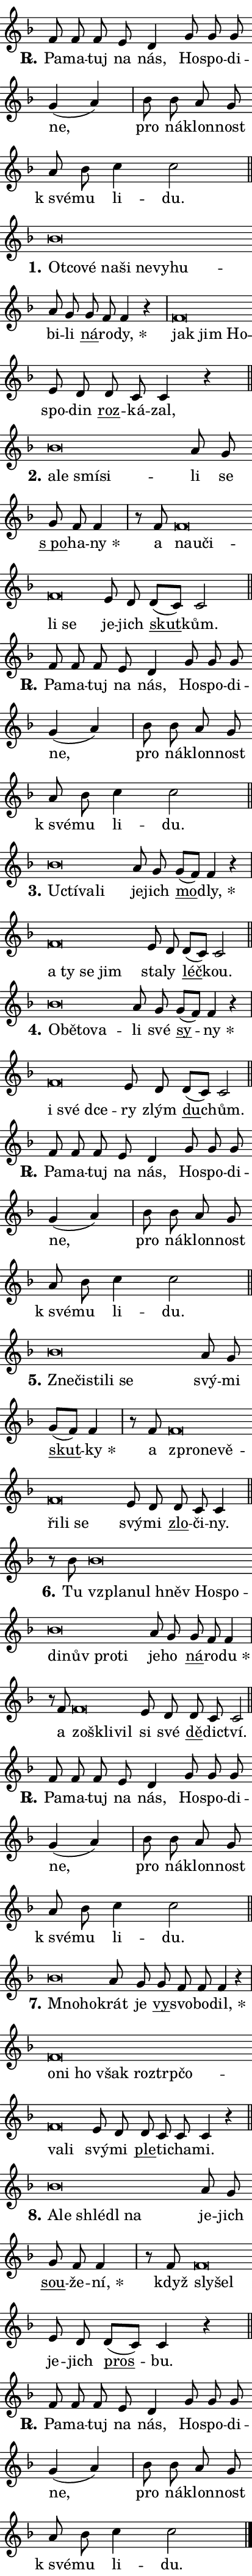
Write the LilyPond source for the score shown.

\version "2.24.0"
\header { tagline = "" }
\paper {
  indent = 0\cm
  top-margin = 0\cm
  right-margin = 0\cm
  bottom-margin = 0\cm
  left-margin = 0\cm
  paper-width = 7\cm
  page-breaking = #ly:one-page-breaking
  system-system-spacing.basic-distance = #11
  score-system-spacing.basic-distance = #11
  ragged-last = ##f
}


%% Author: Thomas Morley
%% https://lists.gnu.org/archive/html/lilypond-user/2020-05/msg00002.html
#(define (line-position grob)
"Returns position of @var[grob} in current system:
   @code{'start}, if at first time-step
   @code{'end}, if at last time-step
   @code{'middle} otherwise
"
  (let* ((col (ly:item-get-column grob))
         (ln (ly:grob-object col 'left-neighbor))
         (rn (ly:grob-object col 'right-neighbor))
         (col-to-check-left (if (ly:grob? ln) ln col))
         (col-to-check-right (if (ly:grob? rn) rn col))
         (break-dir-left
           (and
             (ly:grob-property col-to-check-left 'non-musical #f)
             (ly:item-break-dir col-to-check-left)))
         (break-dir-right
           (and
             (ly:grob-property col-to-check-right 'non-musical #f)
             (ly:item-break-dir col-to-check-right))))
        (cond ((eqv? 1 break-dir-left) 'start)
              ((eqv? -1 break-dir-right) 'end)
              (else 'middle))))

#(define (tranparent-at-line-position vctor)
  (lambda (grob)
  "Relying on @code{line-position} select the relevant enry from @var{vctor}.
Used to determine transparency,"
    (case (line-position grob)
      ((end) (not (vector-ref vctor 0)))
      ((middle) (not (vector-ref vctor 1)))
      ((start) (not (vector-ref vctor 2))))))

noteHeadBreakVisibility =
#(define-music-function (break-visibility)(vector?)
"Makes @code{NoteHead}s transparent relying on @var{break-visibility}"
#{
  \override NoteHead.transparent =
    #(tranparent-at-line-position break-visibility)
#})

#(define delete-ledgers-for-transparent-note-heads
  (lambda (grob)
    "Reads whether a @code{NoteHead} is transparent.
If so this @code{NoteHead} is removed from @code{'note-heads} from
@var{grob}, which is supposed to be @code{LedgerLineSpanner}.
As a result ledgers are not printed for this @code{NoteHead}"
    (let* ((nhds-array (ly:grob-object grob 'note-heads))
           (nhds-list
             (if (ly:grob-array? nhds-array)
                 (ly:grob-array->list nhds-array)
                 '()))
           ;; Relies on the transparent-property being done before
           ;; Staff.LedgerLineSpanner.after-line-breaking is executed.
           ;; This is fragile ...
           (to-keep
             (remove
               (lambda (nhd)
                 (ly:grob-property nhd 'transparent #f))
               nhds-list)))
      ;; TODO find a better method to iterate over grob-arrays, similiar
      ;; to filter/remove etc for lists
      ;; For now rebuilt from scratch
      (set! (ly:grob-object grob 'note-heads)  '())
      (for-each
        (lambda (nhd)
          (ly:pointer-group-interface::add-grob grob 'note-heads nhd))
        to-keep))))

hideNotes = {
  \noteHeadBreakVisibility #begin-of-line-visible
}
unHideNotes = {
  \noteHeadBreakVisibility #all-visible
}

% work-around for resetting accidentals
% https://lilypond.org/doc/v2.23/Documentation/notation/displaying-rhythms#unmetered-music
cadenzaMeasure = {
  \cadenzaOff
  \partial 1024 s1024
  \cadenzaOn
}

#(define-markup-command (accent layout props text) (markup?)
  "Underline accented syllable"
  (interpret-markup layout props
    #{\markup \override #'(offset . 4.3) \underline { #text }#}))

responsum = \markup \concat {
  "R" \hspace #-1.05 \path #0.1 #'((moveto 0 0.07) (lineto 0.9 0.8)) \hspace #0.05 "."
}

\layout {
    \context {
        \Staff
        \remove "Time_signature_engraver"
        \override LedgerLineSpanner.after-line-breaking = #delete-ledgers-for-transparent-note-heads
    }
    \context {
        \Voice {
            \override NoteHead.output-attributes = #'((class . "notehead"))
            \override Hairpin.height = #0.55
        }
    }
    \context {
        \Lyrics {
            \override StanzaNumber.output-attributes = #'((class . "stanzanumber"))
            \override LyricSpace.minimum-distance = #0.9
            \override LyricText.font-name = #"TeX Gyre Schola"
            \override LyricText.font-size = 1
            \override StanzaNumber.font-name = #"TeX Gyre Schola Bold"
            \override StanzaNumber.font-size = 1
        }
    }
}

% magnetic-lyrics.ily
%
%   written by
%     Jean Abou Samra <jean@abou-samra.fr>
%     Werner Lemberg <wl@gnu.org>
%
%   adapted by
%     Jiri Hon <jiri.hon@gmail.com>
%
% Version 2022-Apr-15

% https://www.mail-archive.com/lilypond-user@gnu.org/msg149350.html

#(define (Left_hyphen_pointer_engraver context)
   "Collect syllable-hyphen-syllable occurrences in lyrics and store
them in properties.  This engraver only looks to the left.  For
example, if the lyrics input is @code{foo -- bar}, it does the
following.

@itemize @bullet
@item
Set the @code{text} property of the @code{LyricHyphen} grob between
@q{foo} and @q{bar} to @code{foo}.

@item
Set the @code{left-hyphen} property of the @code{LyricText} grob with
text @q{foo} to the @code{LyricHyphen} grob between @q{foo} and
@q{bar}.
@end itemize

Use this auxiliary engraver in combination with the
@code{lyric-@/text::@/apply-@/magnetic-@/offset!} hook."
   (let ((hyphen #f)
         (text #f))
     (make-engraver
      (acknowledgers
       ((lyric-syllable-interface engraver grob source-engraver)
        (set! text grob)))
      (end-acknowledgers
       ((lyric-hyphen-interface engraver grob source-engraver)
        ;(when (not (grob::has-interface grob 'lyric-space-interface))
          (set! hyphen grob)));)
      ((stop-translation-timestep engraver)
       (when (and text hyphen)
         (ly:grob-set-object! text 'left-hyphen hyphen))
       (set! text #f)
       (set! hyphen #f)))))

#(define (lyric-text::apply-magnetic-offset! grob)
   "If the space between two syllables is less than the value in
property @code{LyricText@/.details@/.squash-threshold}, move the right
syllable to the left so that it gets concatenated with the left
syllable.

Use this function as a hook for
@code{LyricText@/.after-@/line-@/breaking} if the
@code{Left_@/hyphen_@/pointer_@/engraver} is active."
   (let ((hyphen (ly:grob-object grob 'left-hyphen #f)))
     (when hyphen
       (let ((left-text (ly:spanner-bound hyphen LEFT)))
         (when (grob::has-interface left-text 'lyric-syllable-interface)
           (let* ((common (ly:grob-common-refpoint grob left-text X))
                  (this-x-ext (ly:grob-extent grob common X))
                  (left-x-ext
                   (begin
                     ;; Trigger magnetism for left-text.
                     (ly:grob-property left-text 'after-line-breaking)
                     (ly:grob-extent left-text common X)))
                  ;; `delta` is the gap width between two syllables.
                  (delta (- (interval-start this-x-ext)
                            (interval-end left-x-ext)))
                  (details (ly:grob-property grob 'details))
                  (threshold (assoc-get 'squash-threshold details 0.2)))
             (when (< delta threshold)
               (let* (;; We have to manipulate the input text so that
                      ;; ligatures crossing syllable boundaries are not
                      ;; disabled.  For languages based on the Latin
                      ;; script this is essentially a beautification.
                      ;; However, for non-Western scripts it can be a
                      ;; necessity.
                      (lt (ly:grob-property left-text 'text))
                      (rt (ly:grob-property grob 'text))
                      (is-space (grob::has-interface hyphen 'lyric-space-interface))
                      (space (if is-space " " ""))
                      (space-markup (grob-interpret-markup grob " "))
                      (space-size (interval-length (ly:stencil-extent space-markup X)))
                      (extra-delta (if is-space space-size 0))
                      ;; Append new syllable.
                      (ltrt-space (if (and (string? lt) (string? rt))
                                (string-append lt space rt)
                                (make-concat-markup (list lt space rt))))
                      ;; Right-align `ltrt` to the right side.
                      (ltrt-space-markup (grob-interpret-markup
                               grob
                               (make-translate-markup
                                (cons (interval-length this-x-ext) 0)
                                (make-right-align-markup ltrt-space)))))
                 (begin
                   ;; Don't print `left-text`.
                   (ly:grob-set-property! left-text 'stencil #f)
                   ;; Set text and stencil (which holds all collected
                   ;; syllables so far) and shift it to the left.
                   (ly:grob-set-property! grob 'text ltrt-space)
                   (ly:grob-set-property! grob 'stencil ltrt-space-markup)
                   (ly:grob-translate-axis! grob (- (- delta extra-delta)) X))))))))))


#(define (lyric-hyphen::displace-bounds-first grob)
   ;; Make very sure this callback isn't triggered too early.
   (let ((left (ly:spanner-bound grob LEFT))
         (right (ly:spanner-bound grob RIGHT)))
     (ly:grob-property left 'after-line-breaking)
     (ly:grob-property right 'after-line-breaking)
     (ly:lyric-hyphen::print grob)))

squashThreshold = #0.4

\layout {
  \context {
    \Lyrics
    \consists #Left_hyphen_pointer_engraver
    \override LyricText.after-line-breaking =
      #lyric-text::apply-magnetic-offset!
    \override LyricHyphen.stencil = #lyric-hyphen::displace-bounds-first
    \override LyricText.details.squash-threshold = \squashThreshold
    \override LyricHyphen.minimum-distance = 0
    \override LyricHyphen.minimum-length = \squashThreshold
  }
}

squash = \override LyricText.details.squash-threshold = 9999
unSquash = \override LyricText.details.squash-threshold = \squashThreshold

left = \override LyricText.self-alignment-X = #LEFT
unLeft = \revert LyricText.self-alignment-X

starOffset = #(lambda (grob) 
                (let ((x_offset (ly:self-alignment-interface::aligned-on-x-parent grob)))
                  (if (= x_offset 0) 0 (+ x_offset 1.2))))

star = #(define-music-function (syllable)(string?)
"Append star separator at the end of a syllable"
#{
  \once \override LyricText.X-offset = #starOffset
  \lyricmode { \markup {
    #syllable
    \override #'((font-name . "TeX Gyre Schola Bold")) \hspace #0.2 \lower #0.65 \larger "*"
  } }
#})

starAccent = #(define-music-function (syllable)(string?)
"Append star separator at the end of a syllable and make accent"
#{
  \once \override LyricText.X-offset = #starOffset
  \lyricmode { \markup {
    \accent #syllable
    \override #'((font-name . "TeX Gyre Schola Bold")) \hspace #0.2 \lower #0.65 \larger "*"
  } }
#})

breath = #(define-music-function (syllable)(string?)
"Append breathing indicator at the end of a syllable"
#{
  \lyricmode { \markup { #syllable "+" } }
#})

optionalBreath = #(define-music-function (syllable)(string?)
"Append optional breathing indicator at the end of a syllable"
#{
  \lyricmode { \markup { #syllable "(+)" } }
#})


\score {
    <<
        \new Voice = "melody" { \cadenzaOn \key f \major \relative { f'8 f f e d4 \bar "" g8 g g \bar "" g4( a) \cadenzaMeasure \bar "|" bes8 bes a g \bar "" a bes c4 c2 \cadenzaMeasure \bar "||" \break } }
        \new Lyrics \lyricsto "melody" { \lyricmode { \set stanza = \responsum
Pa -- ma -- tuj na nás, Ho -- spo -- di -- ne, pro ná -- klon -- nost "k své" -- mu li -- du. } }
    >>
    \layout {}
}

\score {
    <<
        \new Voice = "melody" { \cadenzaOn \key f \major \relative { bes'\breve*1/16 \hideNotes \breve*1/16 \bar "" \breve*1/16 \bar "" \breve*1/16 \bar "" \breve*1/16 \bar "" \breve*1/16 \bar "" \breve*1/16 \breve*1/16 \bar "" \unHideNotes a8 g \bar "" g f f4 r \cadenzaMeasure \bar "|" f\breve*1/16 \hideNotes \breve*1/16 \breve*1/16 \bar "" \unHideNotes e8 d \bar "" d c c4 r \cadenzaMeasure \bar "||" \break } }
        \new Lyrics \lyricsto "melody" { \lyricmode { \set stanza = "1."
\left Ot -- \squash co -- vé na -- ši ne -- vy -- hu -- \unLeft \unSquash bi -- li \markup \accent ná -- ro -- \star dy, \left jak \squash jim Ho -- \unLeft \unSquash spo -- din \markup \accent roz -- ká -- zal, } }
    >>
    \layout {}
}

\score {
    <<
        \new Voice = "melody" { \cadenzaOn \key f \major \relative { bes'\breve*1/16 \hideNotes \breve*1/16 \bar "" \breve*1/16 \breve*1/16 \bar "" \unHideNotes a8 g \bar "" g f f4 \cadenzaMeasure \bar "|" r8 f8 f\breve*1/16 \hideNotes \breve*1/16 \bar "" \breve*1/16 \bar "" \breve*1/16 \breve*1/16 \bar "" \unHideNotes e8 d \bar "" d[( c)] c2 \cadenzaMeasure \bar "||" \break } }
        \new Lyrics \lyricsto "melody" { \lyricmode { \set stanza = "2."
\left a -- \squash le smí -- si -- \unLeft \unSquash li se \markup \accent "s po" -- ha -- \star ny a \left na -- \squash u -- či -- li se \unLeft \unSquash je -- jich \markup \accent skut -- kům. } }
    >>
    \layout {}
}

\score {
    <<
        \new Voice = "melody" { \cadenzaOn \key f \major \relative { f'8 f f e d4 \bar "" g8 g g \bar "" g4( a) \cadenzaMeasure \bar "|" bes8 bes a g \bar "" a bes c4 c2 \cadenzaMeasure \bar "||" \break } }
        \new Lyrics \lyricsto "melody" { \lyricmode { \set stanza = \responsum
Pa -- ma -- tuj na nás, Ho -- spo -- di -- ne, pro ná -- klon -- nost "k své" -- mu li -- du. } }
    >>
    \layout {}
}

\score {
    <<
        \new Voice = "melody" { \cadenzaOn \key f \major \relative { bes'\breve*1/16 \hideNotes \breve*1/16 \bar "" \breve*1/16 \breve*1/16 \bar "" \unHideNotes a8 g \bar "" g[( f)] f4 r \cadenzaMeasure \bar "|" f\breve*1/16 \hideNotes \breve*1/16 \bar "" \breve*1/16 \breve*1/16 \bar "" \unHideNotes e8 d \bar "" d[( c)] c2 \cadenzaMeasure \bar "||" \break } }
        \new Lyrics \lyricsto "melody" { \lyricmode { \set stanza = "3."
\left U -- \squash ctí -- va -- li \unLeft \unSquash je -- jich \markup \accent mo -- \star dly, \left a \squash ty se jim \unLeft \unSquash sta -- ly \markup \accent léč -- kou. } }
    >>
    \layout {}
}

\score {
    <<
        \new Voice = "melody" { \cadenzaOn \key f \major \relative { bes'\breve*1/16 \hideNotes \breve*1/16 \bar "" \breve*1/16 \breve*1/16 \bar "" \unHideNotes a8 g \bar "" g[( f)] f4 r \cadenzaMeasure \bar "|" f\breve*1/16 \hideNotes \breve*1/16 \breve*1/16 \bar "" \unHideNotes e8 d \bar "" d[( c)] c2 \cadenzaMeasure \bar "||" \break } }
        \new Lyrics \lyricsto "melody" { \lyricmode { \set stanza = "4."
\left O -- \squash bě -- to -- va -- \unLeft \unSquash li své \markup \accent sy -- \star ny \left i \squash své dce -- \unLeft \unSquash ry zlým \markup \accent du -- chům. } }
    >>
    \layout {}
}

\score {
    <<
        \new Voice = "melody" { \cadenzaOn \key f \major \relative { f'8 f f e d4 \bar "" g8 g g \bar "" g4( a) \cadenzaMeasure \bar "|" bes8 bes a g \bar "" a bes c4 c2 \cadenzaMeasure \bar "||" \break } }
        \new Lyrics \lyricsto "melody" { \lyricmode { \set stanza = \responsum
Pa -- ma -- tuj na nás, Ho -- spo -- di -- ne, pro ná -- klon -- nost "k své" -- mu li -- du. } }
    >>
    \layout {}
}

\score {
    <<
        \new Voice = "melody" { \cadenzaOn \key f \major \relative { bes'\breve*1/16 \hideNotes \breve*1/16 \bar "" \breve*1/16 \bar "" \breve*1/16 \breve*1/16 \bar "" \unHideNotes a8 g \bar "" g[( f)] f4 \cadenzaMeasure \bar "|" r8 f8 f\breve*1/16 \hideNotes \breve*1/16 \bar "" \breve*1/16 \bar "" \breve*1/16 \bar "" \breve*1/16 \breve*1/16 \bar "" \unHideNotes e8 d \bar "" d c c4 \cadenzaMeasure \bar "||" \break } }
        \new Lyrics \lyricsto "melody" { \lyricmode { \set stanza = "5."
\left Zne -- \squash či -- sti -- li se \unLeft \unSquash svý -- mi \markup \accent skut -- \star ky a \left zpro -- \squash ne -- vě -- ři -- li se \unLeft \unSquash svý -- mi \markup \accent zlo -- či -- ny. } }
    >>
    \layout {}
}

\score {
    <<
        \new Voice = "melody" { \cadenzaOn \key f \major \relative { r8 bes'8 bes\breve*1/16 \hideNotes \breve*1/16 \bar "" \breve*1/16 \bar "" \breve*1/16 \bar "" \breve*1/16 \bar "" \breve*1/16 \bar "" \breve*1/16 \bar "" \breve*1/16 \breve*1/16 \bar "" \unHideNotes a8 g \bar "" g f f4 \cadenzaMeasure \bar "|" r8 f8 f\breve*1/16 \hideNotes \breve*1/16 \breve*1/16 \bar "" \unHideNotes e8 d \bar "" d c c2 \cadenzaMeasure \bar "||" \break } }
        \new Lyrics \lyricsto "melody" { \lyricmode { \set stanza = "6."
Tu \left vzpla -- \squash nul hněv Ho -- spo -- di -- nův pro -- ti \unLeft \unSquash je -- ho \markup \accent ná -- ro -- \star du a \left zoš -- \squash kli -- vil \unLeft \unSquash si své \markup \accent dě -- dic -- tví. } }
    >>
    \layout {}
}

\score {
    <<
        \new Voice = "melody" { \cadenzaOn \key f \major \relative { f'8 f f e d4 \bar "" g8 g g \bar "" g4( a) \cadenzaMeasure \bar "|" bes8 bes a g \bar "" a bes c4 c2 \cadenzaMeasure \bar "||" \break } }
        \new Lyrics \lyricsto "melody" { \lyricmode { \set stanza = \responsum
Pa -- ma -- tuj na nás, Ho -- spo -- di -- ne, pro ná -- klon -- nost "k své" -- mu li -- du. } }
    >>
    \layout {}
}

\score {
    <<
        \new Voice = "melody" { \cadenzaOn \key f \major \relative { bes'\breve*1/16 \hideNotes \breve*1/16 \bar "" \unHideNotes a8 g \bar "" g f f f4 r \cadenzaMeasure \bar "|" f\breve*1/16 \hideNotes \breve*1/16 \bar "" \breve*1/16 \bar "" \breve*1/16 \bar "" \breve*1/16 \bar "" \breve*1/16 \bar "" \breve*1/16 \bar "" \breve*1/16 \breve*1/16 \bar "" \unHideNotes e8 d \bar "" d c c c4 r \cadenzaMeasure \bar "||" \break } }
        \new Lyrics \lyricsto "melody" { \lyricmode { \set stanza = "7."
\left Mno -- \squash ho -- \unLeft \unSquash krát je \markup \accent vy -- svo -- bo -- \star dil, \left o -- \squash ni ho však roz -- trp -- čo -- va -- li \unLeft \unSquash svý -- mi \markup \accent ple -- ti -- cha -- mi. } }
    >>
    \layout {}
}

\score {
    <<
        \new Voice = "melody" { \cadenzaOn \key f \major \relative { bes'\breve*1/16 \hideNotes \breve*1/16 \bar "" \breve*1/16 \bar "" \breve*1/16 \breve*1/16 \bar "" \unHideNotes a8 g \bar "" g f f4 \cadenzaMeasure \bar "|" r8 f8 f\breve*1/16 \hideNotes \breve*1/16 \bar "" \unHideNotes e8 d \bar "" d[( c)] c4 r \cadenzaMeasure \bar "||" \break } }
        \new Lyrics \lyricsto "melody" { \lyricmode { \set stanza = "8."
\left A -- \squash le shlé -- dl na \unLeft \unSquash je -- jich \markup \accent sou -- že -- \star ní, když \left sly -- \squash šel \unLeft \unSquash je -- jich \markup \accent pros -- bu. } }
    >>
    \layout {}
}

\score {
    <<
        \new Voice = "melody" { \cadenzaOn \key f \major \relative { f'8 f f e d4 \bar "" g8 g g \bar "" g4( a) \cadenzaMeasure \bar "|" bes8 bes a g \bar "" a bes c4 c2 \cadenzaMeasure \bar "||" \break } \bar "|." }
        \new Lyrics \lyricsto "melody" { \lyricmode { \set stanza = \responsum
Pa -- ma -- tuj na nás, Ho -- spo -- di -- ne, pro ná -- klon -- nost "k své" -- mu li -- du. } }
    >>
    \layout {}
}
